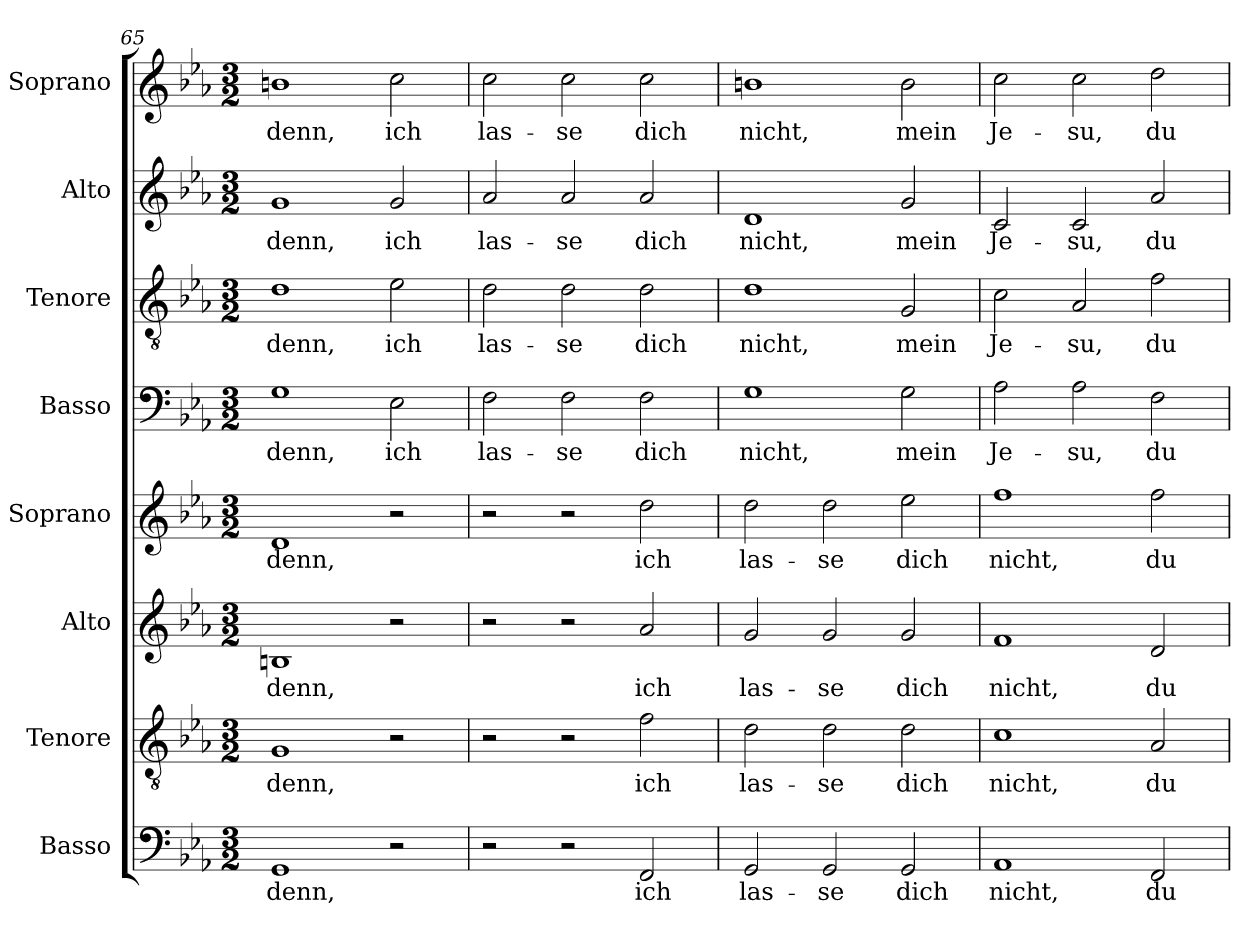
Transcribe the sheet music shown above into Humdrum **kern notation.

**kern	**text	**kern	**text	**kern	**text	**kern	**text	**kern	**text	**kern	**text	**kern	**text	**kern	**text
*part8	*part8	*part7	*part7	*part6	*part6	*part5	*part5	*part4	*part4	*part3	*part3	*part2	*part2	*part1	*part1
*staff8	*staff8	*staff7	*staff7	*staff6	*staff6	*staff5	*staff5	*staff4	*staff4	*staff3	*staff3	*staff2	*staff2	*staff1	*staff1
*I"Basso	*	*I"Tenore	*	*I"Alto	*	*I"Soprano	*	*I"Basso	*	*I"Tenore	*	*I"Alto	*	*I"Soprano	*
*I'B	*	*I'T	*	*I'A	*	*I'S	*	*I'B	*	*I'T	*	*I'A	*	*I'S	*
*clefF4	*	*clefGv2	*	*clefG2	*	*clefG2	*	*clefF4	*	*clefGv2	*	*clefG2	*	*clefG2	*
*k[b-e-a-]	*	*k[b-e-a-]	*	*k[b-e-a-]	*	*k[b-e-a-]	*	*k[b-e-a-]	*	*k[b-e-a-]	*	*k[b-e-a-]	*	*k[b-e-a-]	*
*E-:	*	*E-:	*	*E-:	*	*E-:	*	*E-:	*	*E-:	*	*E-:	*	*E-:	*
*M3/2	*	*M3/2	*	*M3/2	*	*M3/2	*	*M3/2	*	*M3/2	*	*M3/2	*	*M3/2	*
=65	=65	=65	=65	=65	=65	=65	=65	=65	=65	=65	=65	=65	=65	=65	=65
1GG	denn,	1G	denn,	1Bn	denn,	1d	denn,	1G	denn,	1d	denn,	1g	denn,	1bn	denn,
2r	.	2r	.	2r	.	2r	.	2E-\	ich	2e-\	ich	2g/	ich	2cc\	ich
=66	=66	=66	=66	=66	=66	=66	=66	=66	=66	=66	=66	=66	=66	=66	=66
2r	.	2r	.	2r	.	2r	.	2F\	las-	2d\	las-	2a-/	las-	2cc\	las-
2r	.	2r	.	2r	.	2r	.	2F\	-se	2d\	-se	2a-/	-se	2cc\	-se
2FF/	ich	2f\	ich	2a-/	ich	2dd\	ich	2F\	dich	2d\	dich	2a-/	dich	2cc\	dich
=67	=67	=67	=67	=67	=67	=67	=67	=67	=67	=67	=67	=67	=67	=67	=67
2GG/	las-	2d\	las-	2g/	las-	2dd\	las-	1G	nicht,	1d	nicht,	1d	nicht,	1bn	nicht,
2GG/	-se	2d\	-se	2g/	-se	2dd\	-se	.	.	.	.	.	.	.	.
2GG/	dich	2d\	dich	2g/	dich	2ee-\	dich	2G\	mein	2G/	mein	2g/	mein	2b\	mein
=68	=68	=68	=68	=68	=68	=68	=68	=68	=68	=68	=68	=68	=68	=68	=68
1AA-	nicht,	1c	nicht,	1f	nicht,	1ff	nicht,	2A-\	Je-	2c\	Je-	2c/	Je-	2cc\	Je-
.	.	.	.	.	.	.	.	2A-\	-su,	2A-/	-su,	2c/	-su,	2cc\	-su,
2FF/	du	2A-/	du	2d/	du	2ff\	du	2F\	du	2f\	du	2a-/	du	2dd\	du
=	=	=	=	=	=	=	=	=	=	=	=	=	=	=	=
*-	*-	*-	*-	*-	*-	*-	*-	*-	*-	*-	*-	*-	*-	*-	*-
